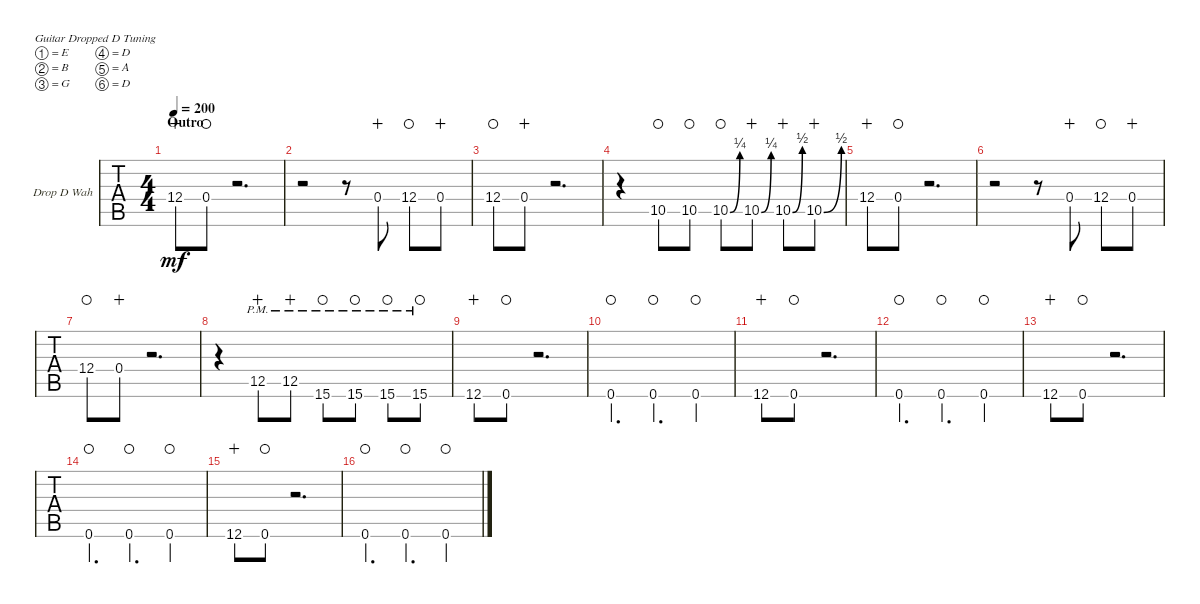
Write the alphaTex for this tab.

\bracketExtendMode groupsimilarinstruments
\firstSystemTrackNameOrientation horizontal
\otherSystemsTrackNameOrientation horizontal
\track ("Drop D Wah Guitar" "Drop D Wah") {instrument overdrivenguitar}
\staff {tabs}
\tuning (E4 B3 G3 D3 A2 D2)
\ts (4 4)
\section ("" "Outro")
\tempo 200
\clef g2
\ks dminor
12.4.8{dy mf wahc} 0.4.8{waho} r.2{d} |
r.2 r.8 0.4.8{wahc} 12.4.8{waho} 0.4.8{wahc} |
12.4.8{waho} 0.4.8{wahc} r.2{d} |
r.4 10.5.8{waho} 10.5.8{waho} 10.5{be (bend 0 0 0.6 1)}.8{waho} 10.5{be (bend 0 0 0.6 1)}.8{wahc} 10.5{be (bend 0 0 0.6 2)}.8{wahc} 10.5{be (bend 0 0 0.6 2)}.8{wahc} |
12.4.8{wahc} 0.4.8{waho} r.2{d} |
r.2 r.8 0.4.8{wahc} 12.4.8{waho} 0.4.8{wahc} |
12.4.8{waho} 0.4.8{wahc} r.2{d} |
r.4 12.5{pm}.8{wahc} 12.5{pm}.8{wahc} 15.6{pm}.8{waho} 15.6{pm}.8{waho} 15.6{pm}.8{waho} 15.6{pm}.8{waho} |
12.6.8{wahc} 0.6.8{waho} r.2{d} |
0.6{st}.4{d waho} 0.6{st}.4{d waho} 0.6{st}.4{waho} |
12.6.8{wahc} 0.6.8{waho} r.2{d} |
0.6{st}.4{d waho} 0.6{st}.4{d waho} 0.6{st}.4{waho} |
12.6.8{wahc} 0.6.8{waho} r.2{d} |
0.6{st}.4{d waho} 0.6{st}.4{d waho} 0.6{st}.4{waho} |
12.6.8{wahc} 0.6.8{waho} r.2{d} |
0.6{st}.4{d waho} 0.6{st}.4{d waho} 0.6{st}.4{waho}
